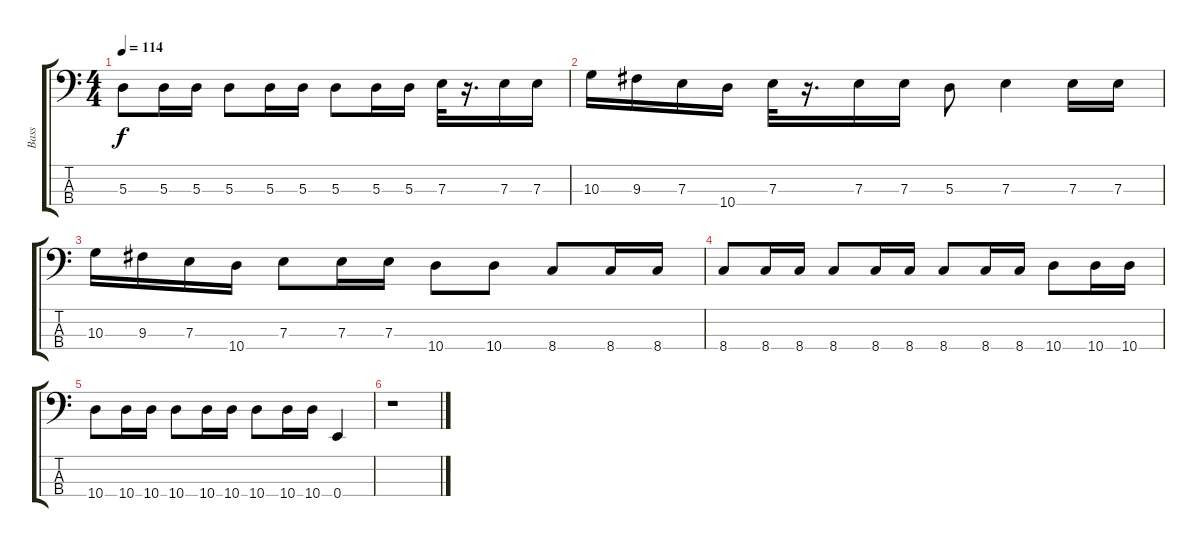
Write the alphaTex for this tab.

\track ("Bass" "Bass") {instrument electricbassfinger}
\staff {score tabs}
\tuning (G2 D2 A1 E1) {hide}
\ts (4 4)
\tempo 114
\clef f4
\ks c
5.3.8{dy f} 5.3.16 5.3.16 5.3.8 5.3.16 5.3.16 5.3.8 5.3.16 5.3.16 7.3.32 r.16{d} 7.3.16 7.3.16 |
10.3.16 9.3.16 7.3.16 10.4.16 7.3.32 r.16{d} 7.3.16 7.3.16 5.3.8 7.3.4 7.3.16 7.3.16 |
10.3.16 9.3.16 7.3.16 10.4.16 7.3.8 7.3.16 7.3.16 10.4.8 10.4.8 8.4.8 8.4.16 8.4.16 |
8.4.8 8.4.16 8.4.16 8.4.8 8.4.16 8.4.16 8.4.8 8.4.16 8.4.16 10.4.8 10.4.16 10.4.16 |
10.4.8 10.4.16 10.4.16 10.4.8 10.4.16 10.4.16 10.4.8 10.4.16 10.4.16 0.4.4 |
r.1
